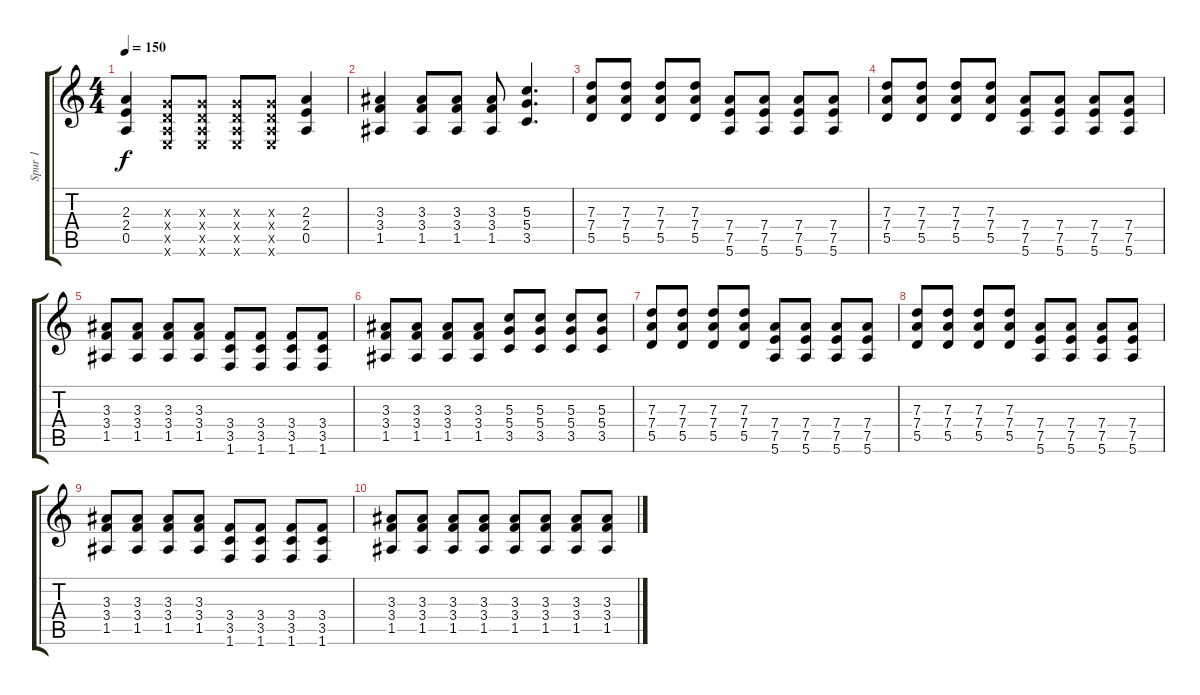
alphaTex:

\track ("Spur 1" "Spur 1") {instrument overdrivenguitar}
\staff {score tabs}
\tuning (E4 B3 G3 D3 A2 E2) {hide}
\ts (4 4)
\tempo 150
\clef g2
\ks c
(2.3 2.4 0.5).4{dy f} (0.3{x} 0.4{x} 0.5{x} 0.6{x}).8 (0.3{x} 0.4{x} 0.5{x} 0.6{x}).8 (0.3{x} 0.4{x} 0.5{x} 0.6{x}).8 (0.3{x} 0.4{x} 0.5{x} 0.6{x}).8 (2.3 2.4 0.5).4 |
(3.3 3.4 1.5).4 (3.3 3.4 1.5).8 (3.3 3.4 1.5).8 (3.3 3.4 1.5).8 (5.3 5.4 3.5).4{d} |
(7.3 7.4 5.5).8 (7.3 7.4 5.5).8 (7.3 7.4 5.5).8 (7.3 7.4 5.5).8 (7.4 7.5 5.6).8 (7.4 7.5 5.6).8 (7.4 7.5 5.6).8 (7.4 7.5 5.6).8 |
(7.3 7.4 5.5).8 (7.3 7.4 5.5).8 (7.3 7.4 5.5).8 (7.3 7.4 5.5).8 (7.4 7.5 5.6).8 (7.4 7.5 5.6).8 (7.4 7.5 5.6).8 (7.4 7.5 5.6).8 |
(3.3 3.4 1.5).8 (3.3 3.4 1.5).8 (3.3 3.4 1.5).8 (3.3 3.4 1.5).8 (3.4 3.5 1.6).8 (3.4 3.5 1.6).8 (3.4 3.5 1.6).8 (3.4 3.5 1.6).8 |
(3.3 3.4 1.5).8 (3.3 3.4 1.5).8 (3.3 3.4 1.5).8 (3.3 3.4 1.5).8 (5.3 5.4 3.5).8 (5.3 5.4 3.5).8 (5.3 5.4 3.5).8 (5.3 5.4 3.5).8 |
(7.3 7.4 5.5).8 (7.3 7.4 5.5).8 (7.3 7.4 5.5).8 (7.3 7.4 5.5).8 (7.4 7.5 5.6).8 (7.4 7.5 5.6).8 (7.4 7.5 5.6).8 (7.4 7.5 5.6).8 |
(7.3 7.4 5.5).8 (7.3 7.4 5.5).8 (7.3 7.4 5.5).8 (7.3 7.4 5.5).8 (7.4 7.5 5.6).8 (7.4 7.5 5.6).8 (7.4 7.5 5.6).8 (7.4 7.5 5.6).8 |
(3.3 3.4 1.5).8 (3.3 3.4 1.5).8 (3.3 3.4 1.5).8 (3.3 3.4 1.5).8 (3.4 3.5 1.6).8 (3.4 3.5 1.6).8 (3.4 3.5 1.6).8 (3.4 3.5 1.6).8 |
(3.3 3.4 1.5).8 (3.3 3.4 1.5).8 (3.3 3.4 1.5).8 (3.3 3.4 1.5).8 (3.3 3.4 1.5).8 (3.3 3.4 1.5).8 (3.3 3.4 1.5).8 (3.3 3.4 1.5).8
